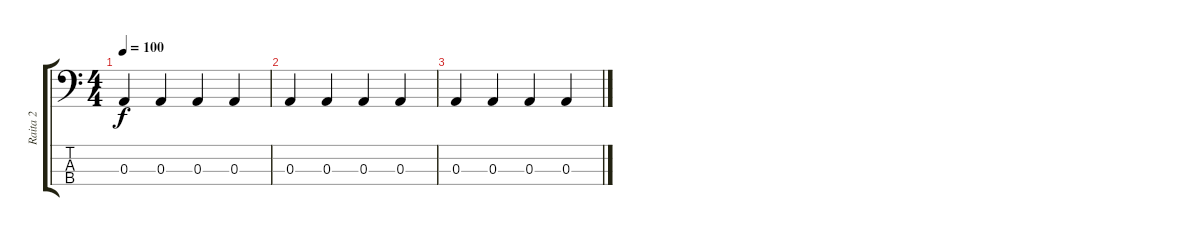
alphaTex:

\track ("Raita 2" "Raita 2") {instrument fretlessbass}
\staff {score tabs}
\tuning (G2 D2 A1 E1) {hide}
\ts (4 4)
\tempo 100
\clef f4
\ks c
0.3.4{dy f} 0.3.4 0.3.4 0.3.4 |
0.3.4 0.3.4 0.3.4 0.3.4 |
0.3.4 0.3.4 0.3.4 0.3.4
